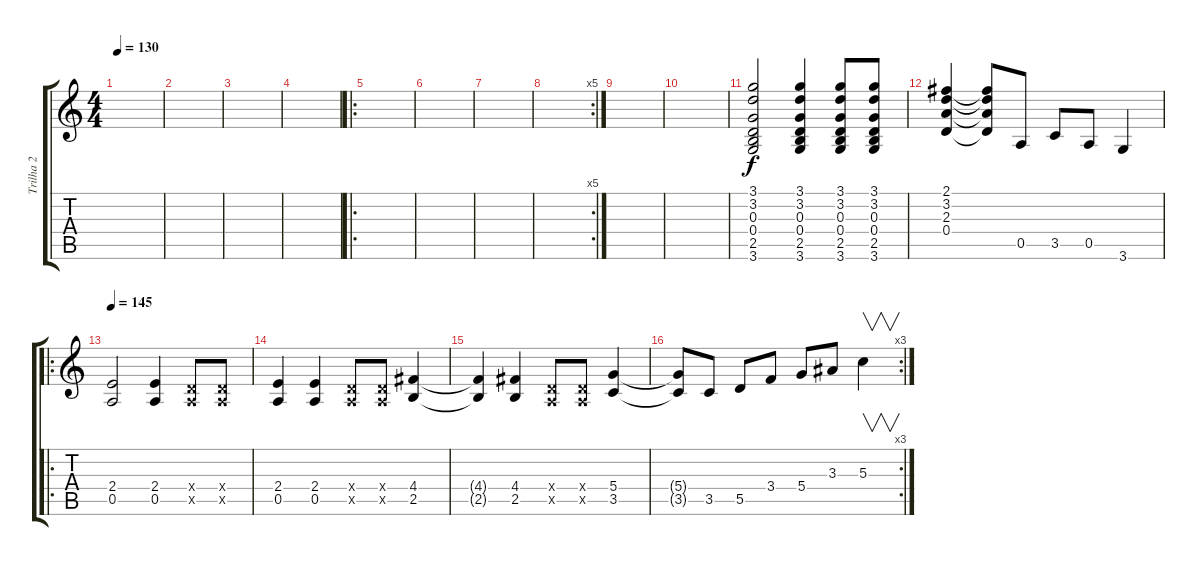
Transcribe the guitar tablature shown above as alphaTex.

\track ("Trilha 2" "Trilha 2") {instrument distortionguitar}
\staff {score tabs}
\tuning (E4 B3 G3 D3 A2 E2) {hide}
\ts (4 4)
\tempo 130
\clef g2
\ks c
|
|
|
|
\ro
|
|
|
\rc 5
|
|
|
(3.1 3.2 0.3 0.4 2.5 3.6).2 (3.1 3.2 0.3 0.4 2.5 3.6).4 (3.1 3.2 0.3 0.4 2.5 3.6).8 (3.1 3.2 0.3 0.4 2.5 3.6).8 |
(2.1 3.2 2.3 0.4).4 (2.1{t} 3.2{t} 2.3{t} 0.4{t}).8 0.5.8 3.5.8 0.5.8 3.6.4 |
\ro
\tempo 145
(2.4 0.5).2 (2.4 0.5).4 (0.4{x} 0.5{x}).8 (0.4{x} 0.5{x}).8 |
(2.4 0.5).4 (2.4 0.5).4 (0.4{x} 0.5{x}).8 (0.4{x} 0.5{x}).8 (4.4 2.5).4 |
(4.4{t} 2.5{t}).4 (4.4 2.5).4 (0.4{x} 0.5{x}).8 (0.4{x} 0.5{x}).8 (5.4 3.5).4 |
\rc 3
(5.4{t} 3.5{t}).8 3.5.8 5.5.8 3.4.8 5.4.8 3.3.8 5.3.4{v}
